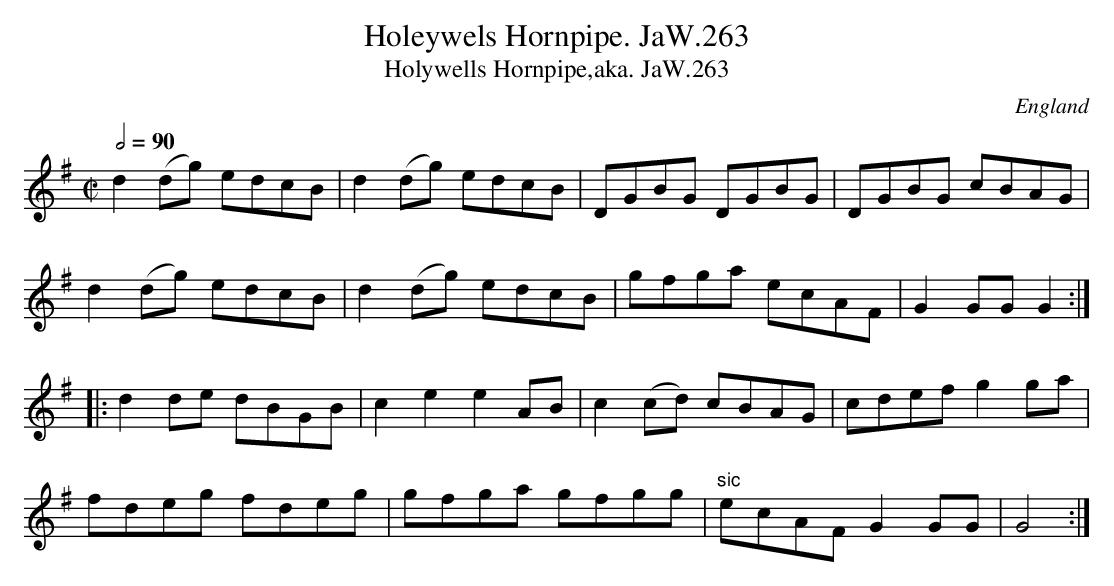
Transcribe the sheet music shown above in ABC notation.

X:1
T:Holeywels Hornpipe. JaW.263
T:Holywells Hornpipe,aka. JaW.263
M:C|
L:1/8
Q:1/2=90
O:England
K:G major
d2(dg) edcB|d2(dg) edcB|DGBG DGBG|DGBG cBAG|!
d2(dg) edcB|d2(dg) edcB|gfga ecAF|G2GGG2:|!
|:d2de dBGB|c2e2e2AB|c2(cd) cBAG|cdef g2ga|!
fdeg fdeg|gfga gfgg|"sic"ecAF G2GG|G4:|
